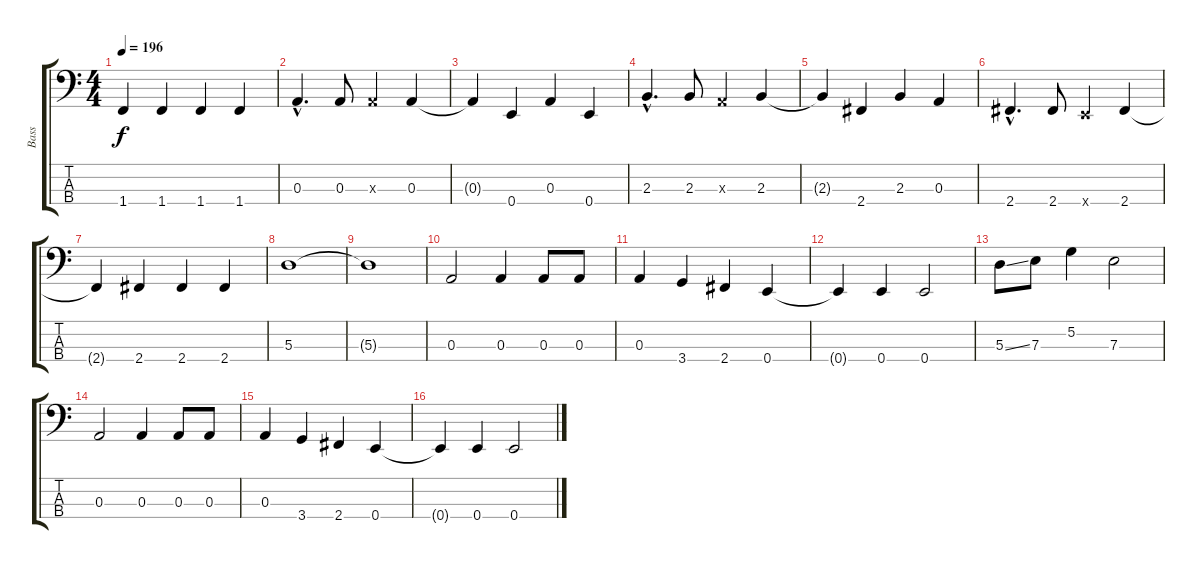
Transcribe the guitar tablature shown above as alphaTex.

\track ("Bass" "Bass") {instrument electricbassfinger}
\staff {score tabs}
\tuning (G2 D2 A1 E1) {hide}
\ts (4 4)
\tempo 196
\clef f4
\ks c
1.4{t}.4{dy f} 1.4.4 1.4.4 1.4.4 |
0.3{hac}.4{d} 0.3.8 0.3{x}.4 0.3.4 |
0.3{t}.4 0.4.4 0.3.4 0.4.4 |
2.3{hac}.4{d} 2.3.8 0.3{x}.4 2.3.4 |
2.3{t}.4 2.4.4 2.3.4 0.3.4 |
2.4{hac}.4{d} 2.4.8 0.4{x}.4 2.4.4 |
2.4{t}.4 2.4.4 2.4.4 2.4.4 |
5.3.1 |
5.3{t}.1 |
0.3.2 0.3.4 0.3.8 0.3.8 |
0.3.4 3.4.4 2.4.4 0.4.4 |
0.4{t}.4 0.4.4 0.4.2 |
5.3{ss}.8 7.3.8 5.2.4 7.3.2 |
0.3.2 0.3.4 0.3.8 0.3.8 |
0.3.4 3.4.4 2.4.4 0.4.4 |
0.4{t}.4 0.4.4 0.4.2
